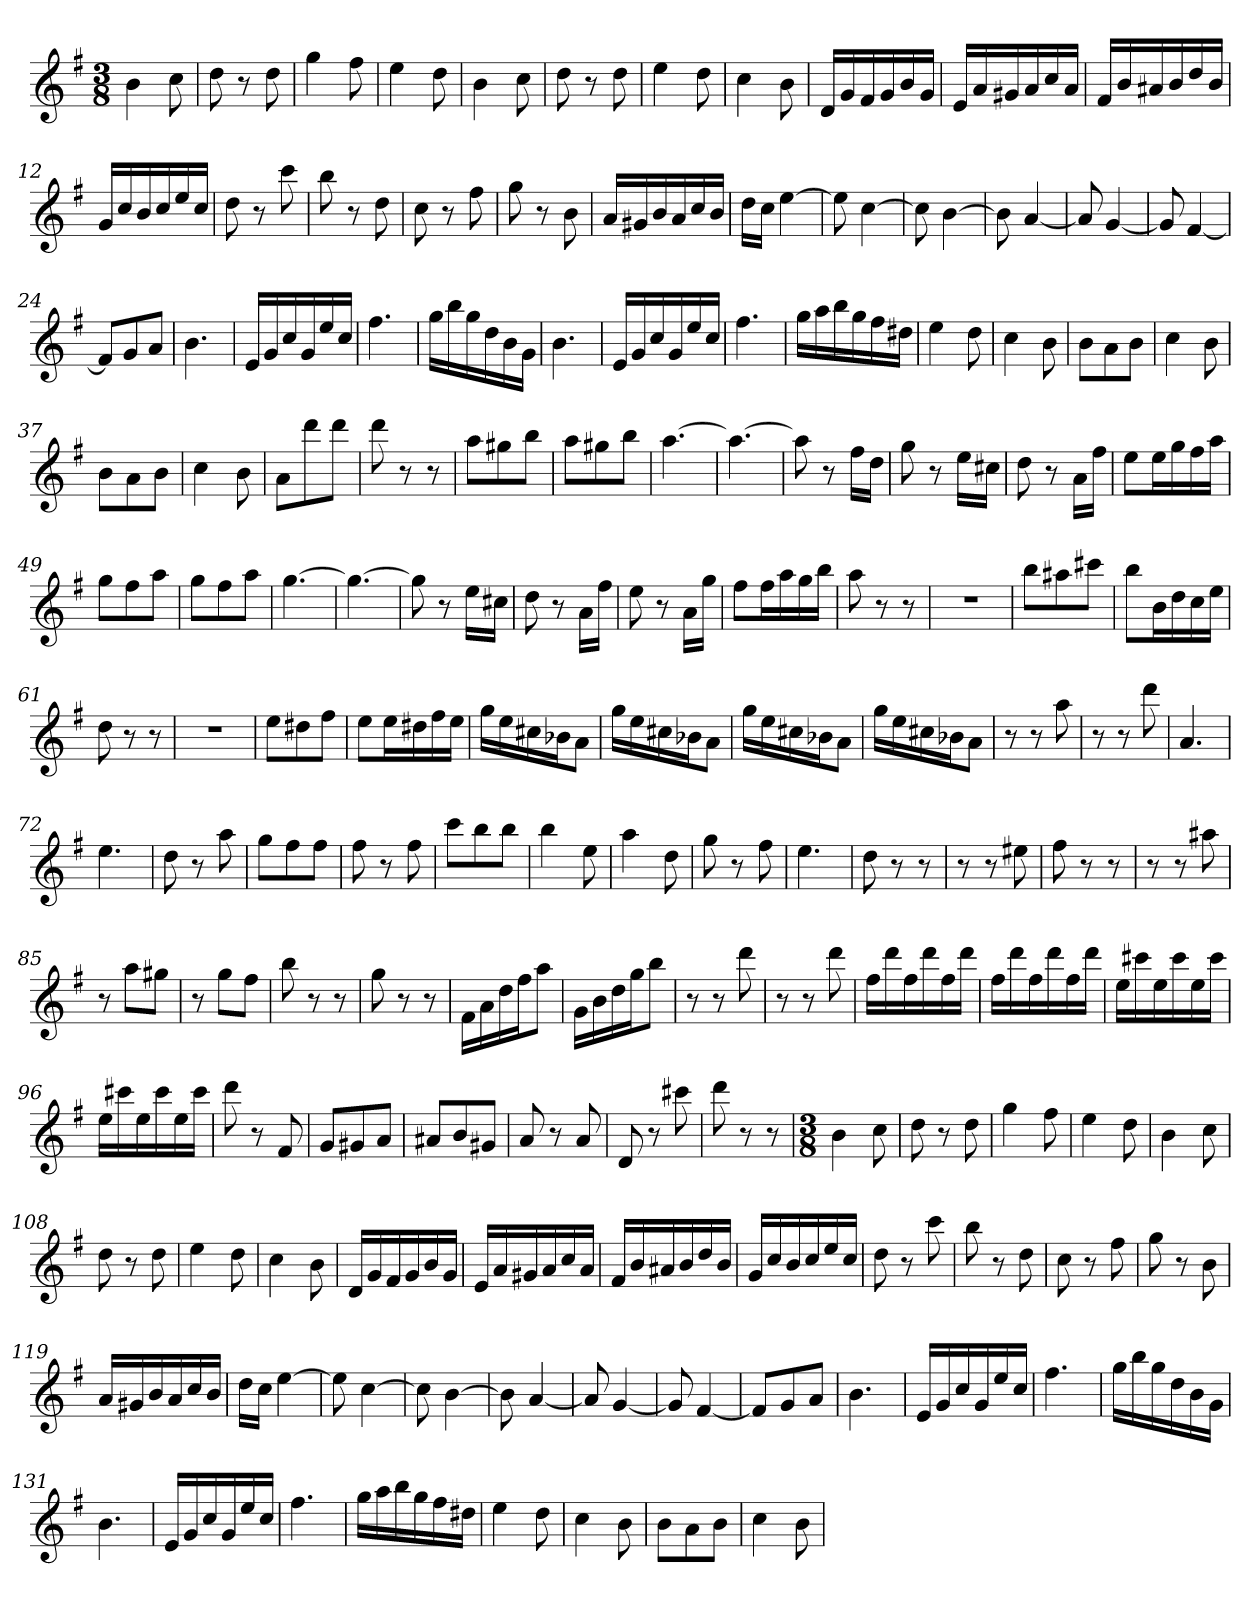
**kern
*part1
*staff1
*clefG2
*k[f#]
*G:
*M3/8
*MM144
=1
4b
8cc
=2
8dd
8r
8dd
=3
4gg
8ff#
=4
4ee
8dd
=5
4b
8cc
=6
8dd
8r
8dd
=7
4ee
8dd
=8
4cc
8b
=9
16d/LL
16g/
16f#/
16g/
16b/
16g/JJ
=10
16e/LL
16a/
16g#X/
16a/
16cc/
16a/JJ
=11
16f#/LL
16b/
16a#X/
16b/
16dd/
16b/JJ
=12
16g/LL
16cc/
16b/
16cc/
16ee/
16cc/JJ
=13
8dd
8r
8ccc
=14
8bb
8r
8dd
=15
8cc
8r
8ff#
=16
8gg
8r
8b
=17
16a/LL
16g#X/
16b/
16a/
16cc/
16b/JJ
=18
16dd\LL
16cc\JJ
[4ee
=19
8ee]
[4cc
=20
8cc]
[4b
=21
8b]
[4a
=22
8a]
[4g
=23
8g]
[4f#
=24
8f#/L]
8g/
8a/J
=25
4.b
=26
16e/LL
16g/
16cc/
16g/
16ee/
16cc/JJ
=27
4.ff#
=28
16gg\LL
16bb\
16gg\
16dd\
16b\
16g\JJ
=29
4.b
=30
16e/LL
16g/
16cc/
16g/
16ee/
16cc/JJ
=31
4.ff#
=32
16gg\LL
16aa\
16bb\
16gg\
16ff#\
16dd#X\JJ
=33
4ee
8dd
=34
4cc
8b
=35
8b\L
8a\
8b\J
=36
4cc
8b
=37
8b\L
8a\
8b\J
=38
4cc
8b
=39
8a\L
8ddd\
8ddd\J
=40
8ddd
8r
8r
=41
8aa\L
8gg#X\
8bb\J
=42
8aa\L
8gg#X\
8bb\J
=43
[4.aa
=44
4.aa_
=45
8aa]
8r
16ff#\LL
16dd\JJ
=46
8gg
8r
16ee\LL
16cc#X\JJ
=47
8dd
8r
16a\LL
16ff#\JJ
=48
8ee\L
16ee\L
16gg\
16ff#\
16aa\JJ
=49
8gg\L
8ff#\
8aa\J
=50
8gg\L
8ff#\
8aa\J
=51
[4.gg
=52
4.gg_
=53
8gg]
8r
16ee\LL
16cc#X\JJ
=54
8dd
8r
16a\LL
16ff#\JJ
=55
8ee
8r
16a\LL
16gg\JJ
=56
8ff#\L
16ff#\L
16aa\
16gg\
16bb\JJ
=57
8aa
8r
8r
=58
4.r
=59
8bb\L
8aa#X\
8ccc#X\J
=60
8bb\L
16b\L
16dd\
16cc\
16ee\JJ
=61
8dd
8r
8r
=62
4.r
=63
8ee\L
8dd#X\
8ff#\J
=64
8ee\L
16ee\L
16dd#X\
16ff#\
16ee\JJ
=65
16gg\LL
16ee\
16cc#X\
16b-X\J
8a\J
=66
16gg\LL
16ee\
16cc#X\
16b-X\J
8a\J
=67
16gg\LL
16ee\
16cc#X\
16b-X\J
8a\J
=68
16gg\LL
16ee\
16cc#X\
16b-X\J
8a\J
=69
8r
8r
8aa
=70
8r
8r
8ddd
=71
4.a
=72
4.ee
=73
8dd
8r
8aa
=74
8gg\L
8ff#\
8ff#\J
=75
8ff#
8r
8ff#
=76
8ccc\L
8bb\
8bb\J
=77
4bb
8ee
=78
4aa
8dd
=79
8gg
8r
8ff#
=80
4.ee
=81
8dd
8r
8r
=82
8r
8r
8ee#X
=83
8ff#
8r
8r
=84
8r
8r
8aa#X
=85
8r
8aa\L
8gg#X\J
=86
8r
8gg\L
8ff#\J
=87
8bb
8r
8r
=88
8gg
8r
8r
=89
16f#\LL
16a\
16dd\
16ff#\J
8aa\J
=90
16g\LL
16b\
16dd\
16gg\J
8bb\J
=91
8r
8r
8ddd
=92
8r
8r
8ddd
=93
16ff#\LL
16ddd\
16ff#\
16ddd\
16ff#\
16ddd\JJ
=94
16ff#\LL
16ddd\
16ff#\
16ddd\
16ff#\
16ddd\JJ
=95
16ee\LL
16ccc#X\
16ee\
16ccc#\
16ee\
16ccc#\JJ
=96
16ee\LL
16ccc#X\
16ee\
16ccc#\
16ee\
16ccc#\JJ
=97
8ddd
8r
8f#
=98
8g/L
8g#X/
8a/J
=99
8a#X/L
8b/
8g#X/J
=100
8a
8r
8a
=101
8d
8r
8ccc#X
=102
8ddd
8r
8r
=103
*M3/8
4b
8cc
=104
8dd
8r
8dd
=105
4gg
8ff#
=106
4ee
8dd
=107
4b
8cc
=108
8dd
8r
8dd
=109
4ee
8dd
=110
4cc
8b
=111
16d/LL
16g/
16f#/
16g/
16b/
16g/JJ
=112
16e/LL
16a/
16g#X/
16a/
16cc/
16a/JJ
=113
16f#/LL
16b/
16a#X/
16b/
16dd/
16b/JJ
=114
16g/LL
16cc/
16b/
16cc/
16ee/
16cc/JJ
=115
8dd
8r
8ccc
=116
8bb
8r
8dd
=117
8cc
8r
8ff#
=118
8gg
8r
8b
=119
16a/LL
16g#X/
16b/
16a/
16cc/
16b/JJ
=120
16dd\LL
16cc\JJ
[4ee
=121
8ee]
[4cc
=122
8cc]
[4b
=123
8b]
[4a
=124
8a]
[4g
=125
8g]
[4f#
=126
8f#/L]
8g/
8a/J
=127
4.b
=128
16e/LL
16g/
16cc/
16g/
16ee/
16cc/JJ
=129
4.ff#
=130
16gg\LL
16bb\
16gg\
16dd\
16b\
16g\JJ
=131
4.b
=132
16e/LL
16g/
16cc/
16g/
16ee/
16cc/JJ
=133
4.ff#
=134
16gg\LL
16aa\
16bb\
16gg\
16ff#\
16dd#X\JJ
=135
4ee
8dd
=136
4cc
8b
=137
8b\L
8a\
8b\J
=138
4cc
8b
=
*-
